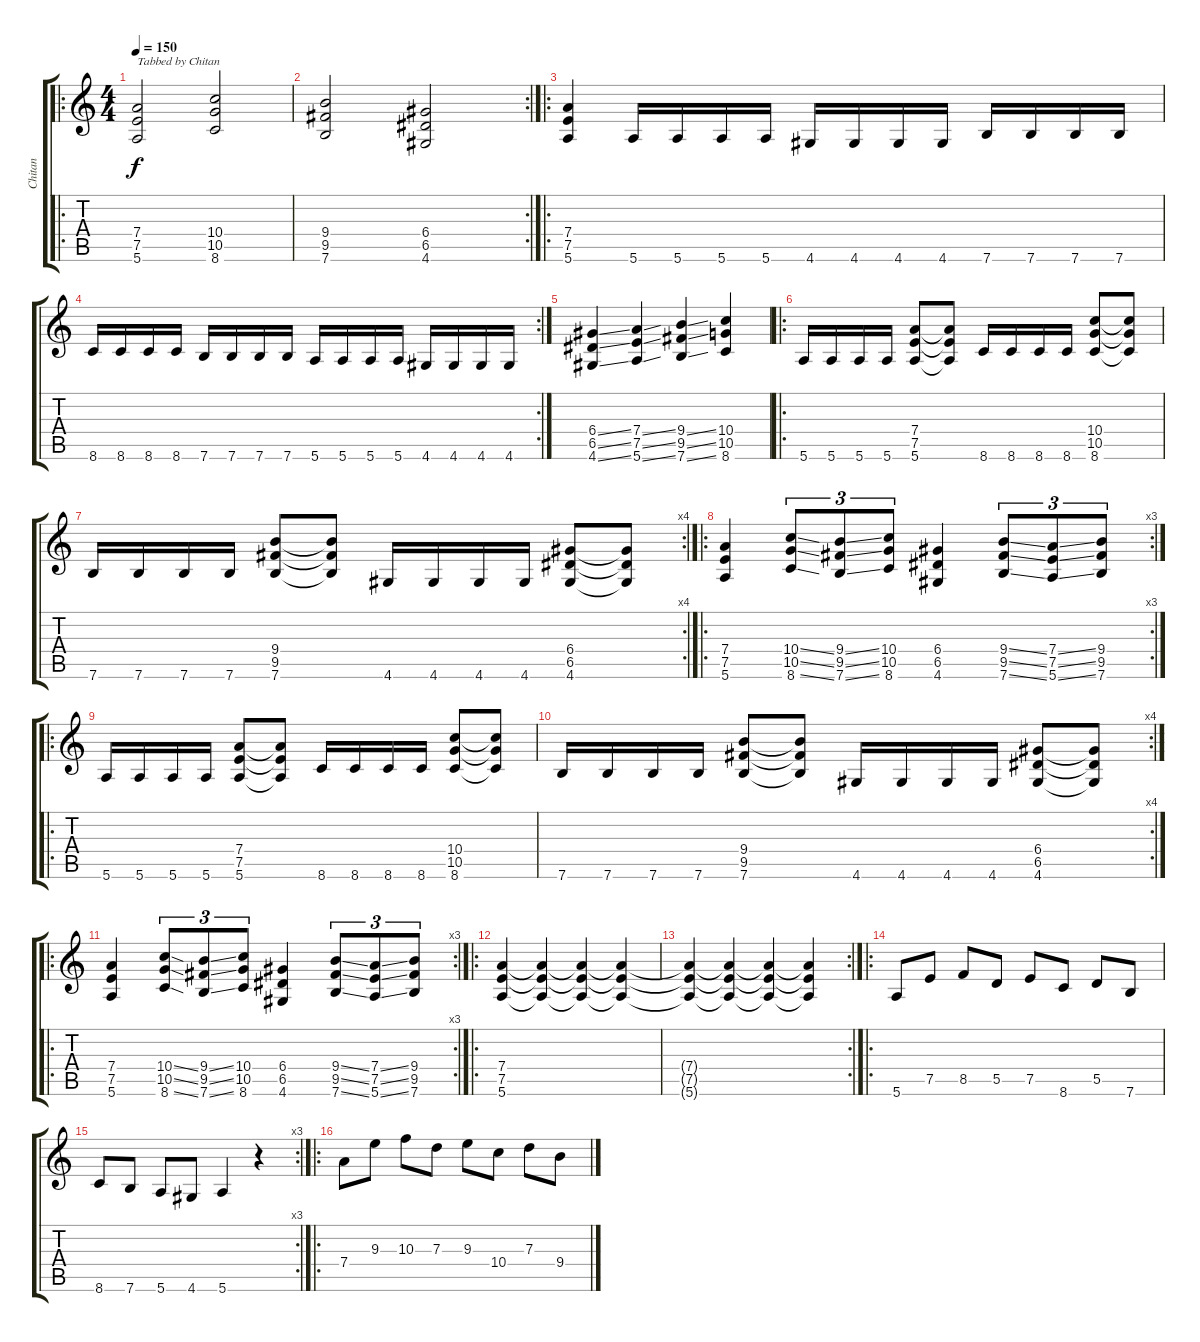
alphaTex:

\track ("Chitan" "Chitan") {instrument distortionguitar}
\staff {score tabs}
\tuning (E4 B3 G3 D3 A2 E2) {hide}
\ro
\ts (4 4)
\tempo 150
\clef g2
\ks c
(7.4 7.5 5.6).2{txt "Tabbed by Chitan" dy f instrument distortionguitar} (10.4 10.5 8.6).2 |
\rc 2
(9.4 9.5 7.6).2 (6.4 6.5 4.6).2 |
\ro
(7.4 7.5 5.6).4 5.6.16 5.6.16 5.6.16 5.6.16 4.6.16 4.6.16 4.6.16 4.6.16 7.6.16 7.6.16 7.6.16 7.6.16 |
\rc 2
8.6.16 8.6.16 8.6.16 8.6.16 7.6.16 7.6.16 7.6.16 7.6.16 5.6.16 5.6.16 5.6.16 5.6.16 4.6.16 4.6.16 4.6.16 4.6.16 |
(6.4{ss} 6.5{ss} 4.6{ss}).4 (7.4{ss} 7.5{ss} 5.6{ss}).4 (9.4{ss} 9.5{ss} 7.6{ss}).4 (10.4 10.5 8.6).4 |
\ro
5.6.16 5.6.16 5.6.16 5.6.16 (7.4 7.5 5.6).8 (7.4{t} 7.5{t} 5.6{t}).8 8.6.16 8.6.16 8.6.16 8.6.16 (10.4 10.5 8.6).8 (10.4{t} 10.5{t} 8.6{t}).8 |
\rc 4
7.6.16 7.6.16 7.6.16 7.6.16 (9.4 9.5 7.6).8 (9.4{t} 9.5{t} 7.6{t}).8 4.6.16 4.6.16 4.6.16 4.6.16 (6.4 6.5 4.6).8 (6.4{t} 6.5{t} 4.6{t}).8 |
\ro
\rc 3
(7.4 7.5 5.6).4 (10.4{ss} 10.5{ss} 8.6{ss}).8{tu (3 2)} (9.4{ss} 9.5{ss} 7.6{ss}).8{tu (3 2)} (10.4 10.5 8.6).8{tu (3 2)} (6.4 6.5 4.6).4 (9.4{ss} 9.5{ss} 7.6{ss}).8{tu (3 2)} (7.4{ss} 7.5{ss} 5.6{ss}).8{tu (3 2)} (9.4 9.5 7.6).8{tu (3 2)} |
\ro
5.6.16 5.6.16 5.6.16 5.6.16 (7.4 7.5 5.6).8 (7.4{t} 7.5{t} 5.6{t}).8 8.6.16 8.6.16 8.6.16 8.6.16 (10.4 10.5 8.6).8 (10.4{t} 10.5{t} 8.6{t}).8 |
\rc 4
7.6.16 7.6.16 7.6.16 7.6.16 (9.4 9.5 7.6).8 (9.4{t} 9.5{t} 7.6{t}).8 4.6.16 4.6.16 4.6.16 4.6.16 (6.4 6.5 4.6).8 (6.4{t} 6.5{t} 4.6{t}).8 |
\ro
\rc 3
(7.4 7.5 5.6).4 (10.4{ss} 10.5{ss} 8.6{ss}).8{tu (3 2)} (9.4{ss} 9.5{ss} 7.6{ss}).8{tu (3 2)} (10.4 10.5 8.6).8{tu (3 2)} (6.4 6.5 4.6).4 (9.4{ss} 9.5{ss} 7.6{ss}).8{tu (3 2)} (7.4{ss} 7.5{ss} 5.6{ss}).8{tu (3 2)} (9.4 9.5 7.6).8{tu (3 2)} |
\ro
(7.4 7.5 5.6).4 (7.4{t} 7.5{t} 5.6{t}).4 (7.4{t} 7.5{t} 5.6{t}).4 (7.4{t} 7.5{t} 5.6{t}).4 |
\rc 2
(7.4{t} 7.5{t} 5.6{t}).4 (7.4{t} 7.5{t} 5.6{t}).4 (7.4{t} 7.5{t} 5.6{t}).4 (7.4{t} 7.5{t} 5.6{t}).4 |
\ro
5.6.8 7.5.8 8.5.8 5.5.8 7.5.8 8.6.8 5.5.8 7.6.8 |
\rc 3
8.6.8 7.6.8 5.6.8 4.6.8 5.6.4 r.4 |
\ro
7.4.8 9.3.8 10.3.8 7.3.8 9.3.8 10.4.8 7.3.8 9.4.8
